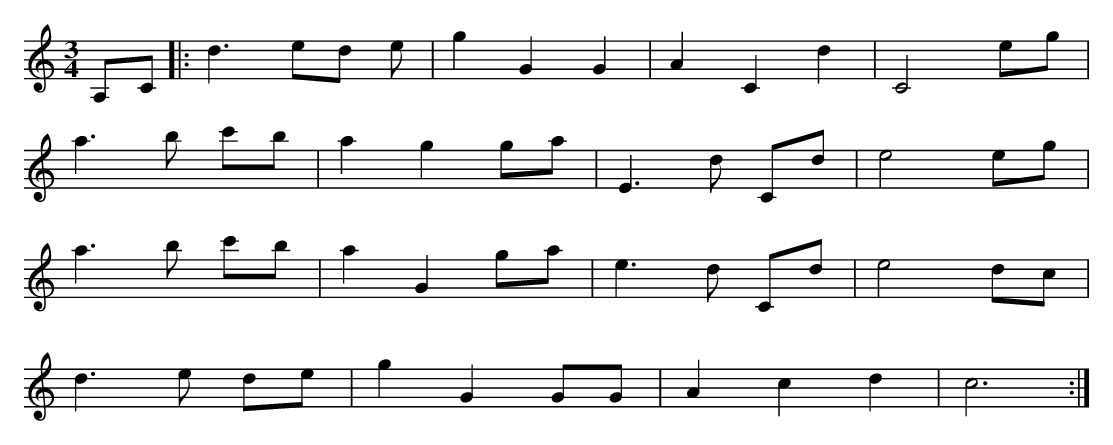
X:1
M:3/4
K:C
A,C|:d3 ed e|g2 G2 G2|A2 C2 d2|C4 eg|
a3 b c'b|a2 g2 ga|E3 d Cd|e4 eg|
a3 b c'b|a2 G2 ga|e3 d Cd|e4 dc|
d3 e de|g2 G2 GG|A2 c2 d2|c6:|
